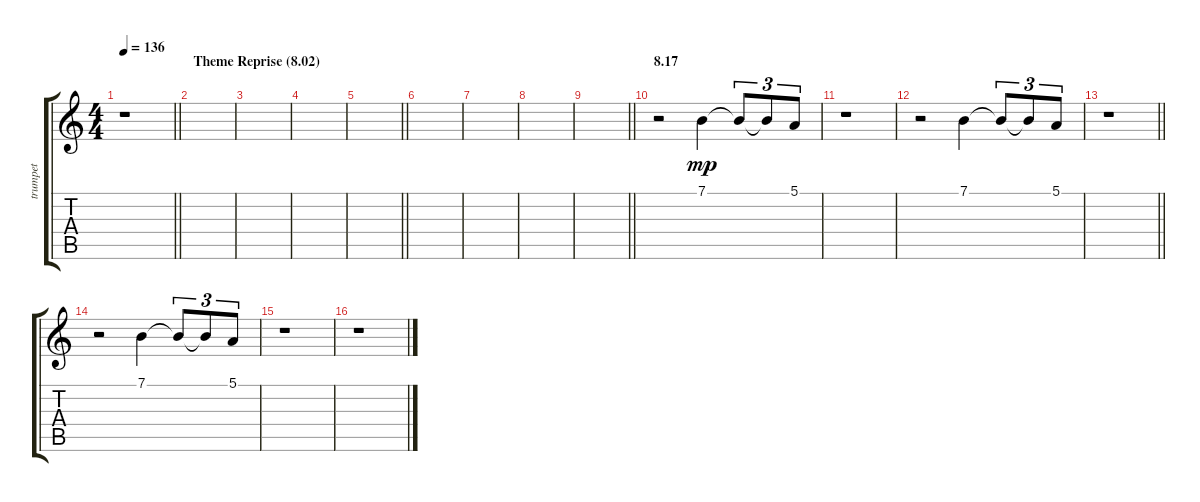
\track ("trumpet" "trumpet") {instrument trumpet}
\staff {score tabs}
\tuning (E4 B3 G3 D3 A2 E2) {hide}
\ts (4 4)
\tempo 136
\clef g2
\barLineRight lightlight
\ks c
r.1{dy mp} |
\section ("" "Theme Reprise (8.02)")
|
|
|
\barLineRight lightlight
|
|
|
|
\barLineRight lightlight
|
\section ("" "8.17")
r.2 7.1.4 7.1{t}.8{tu (3 2)} 7.1{t}.8{tu (3 2)} 5.1.8{tu (3 2)} |
r.1 |
r.2 7.1.4 7.1{t}.8{tu (3 2)} 7.1{t}.8{tu (3 2)} 5.1.8{tu (3 2)} |
\barLineRight lightlight
r.1 |
r.2 7.1.4 7.1{t}.8{tu (3 2)} 7.1{t}.8{tu (3 2)} 5.1.8{tu (3 2)} |
r.1 |
r.1
